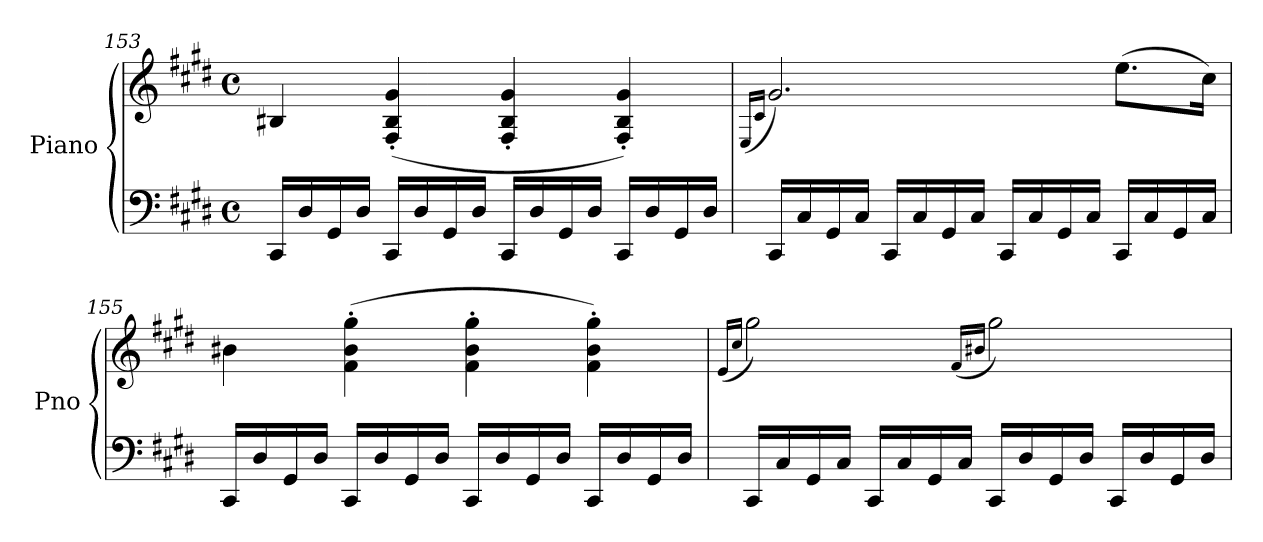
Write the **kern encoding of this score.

**kern	**kern
*part1	*part1
*staff2	*staff1
*I"Piano	*
*I'Pno	*
*clefF4	*clefG2
*k[f#c#g#d#]	*k[f#c#g#d#]
*M4/4	*M4/4
*met(c)	*met(c)
=153	=153
16CC#/LL	4B#X/
16D#/	.
16GG#/	.
16D#/JJ	.
16CC#/LL	(>4F#/' 4B#/' 4g#/'
16D#/	.
16GG#/	.
16D#/JJ	.
16CC#/LL	4F#/' 4B#/' 4g#/'
16D#/	.
16GG#/	.
16D#/JJ	.
16CC#/LL	4F#/' 4B#/' 4g#/')
16D#/	.
16GG#/	.
16D#/JJ	.
!!LO:PB:g=z
=154	=154
.	(<16qE/LL
.	16qc#/JJ
16CC#/LL	2.g#/)
16C#/	.
16GG#/	.
16C#/JJ	.
16CC#/LL	.
16C#/	.
16GG#/	.
16C#/JJ	.
16CC#/LL	.
16C#/	.
16GG#/	.
16C#/JJ	.
16CC#/LL	(>8.ee\L
16C#/	.
16GG#/	.
16C#/JJ	16cc#\Jk)
=155	=155
16CC#/LL	4b#X\
16D#/	.
16GG#/	.
16D#/JJ	.
16CC#/LL	(>4f#\' 4b#\' 4gg#\'
16D#/	.
16GG#/	.
16D#/JJ	.
16CC#/LL	4f#\' 4b#\' 4gg#\'
16D#/	.
16GG#/	.
16D#/JJ	.
16CC#/LL	4f#\' 4b#\' 4gg#\')
16D#/	.
16GG#/	.
16D#/JJ	.
=156	=156
.	(<16qe/LL
.	16qcc#/JJ
16CC#/LL	2gg#\)
16C#/	.
16GG#/	.
16C#/JJ	.
16CC#/LL	.
16C#/	.
16GG#/	.
16C#/JJ	.
.	(<16qf#/LL
.	16qb#X/JJ
16CC#/LL	2gg#\)
16D#/	.
16GG#/	.
16D#/JJ	.
16CC#/LL	.
16D#/	.
16GG#/	.
16D#/JJ	.
=	=
*-	*-
